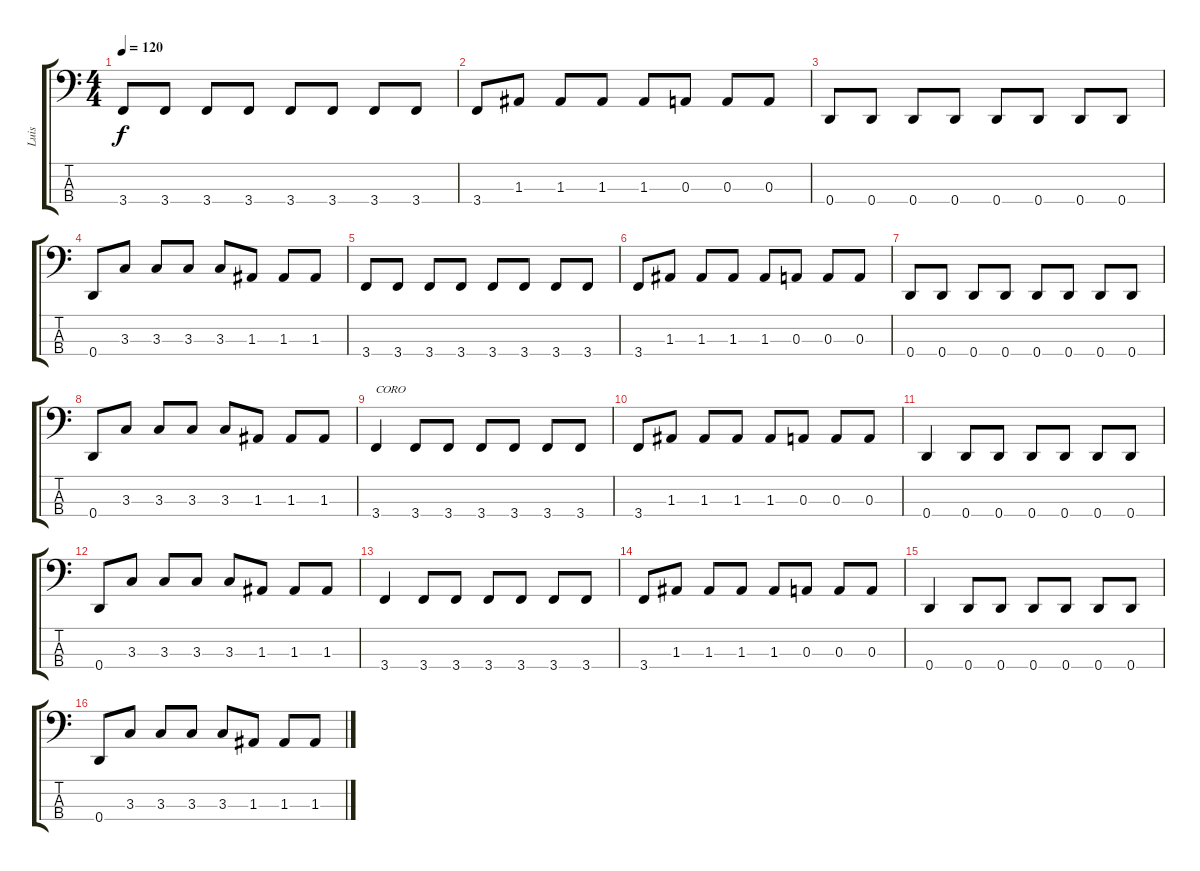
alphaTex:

\track ("Luis" "Luis") {instrument electricbassfinger}
\staff {score tabs}
\tuning (G2 D2 A1 D1) {hide}
\ts (4 4)
\tempo 120
\clef f4
\ks c
3.4.8{dy f} 3.4.8 3.4.8 3.4.8 3.4.8 3.4.8 3.4.8 3.4.8 |
3.4.8 1.3.8 1.3.8 1.3.8 1.3.8 0.3.8 0.3.8 0.3.8 |
0.4.8 0.4.8 0.4.8 0.4.8 0.4.8 0.4.8 0.4.8 0.4.8 |
0.4.8 3.3.8 3.3.8 3.3.8 3.3.8 1.3.8 1.3.8 1.3.8 |
3.4.8 3.4.8 3.4.8 3.4.8 3.4.8 3.4.8 3.4.8 3.4.8 |
3.4.8 1.3.8 1.3.8 1.3.8 1.3.8 0.3.8 0.3.8 0.3.8 |
0.4.8 0.4.8 0.4.8 0.4.8 0.4.8 0.4.8 0.4.8 0.4.8 |
0.4.8 3.3.8 3.3.8 3.3.8 3.3.8 1.3.8 1.3.8 1.3.8 |
3.4.4{txt "CORO"} 3.4.8 3.4.8 3.4.8 3.4.8 3.4.8 3.4.8 |
3.4.8 1.3.8 1.3.8 1.3.8 1.3.8 0.3.8 0.3.8 0.3.8 |
0.4.4 0.4.8 0.4.8 0.4.8 0.4.8 0.4.8 0.4.8 |
0.4.8 3.3.8 3.3.8 3.3.8 3.3.8 1.3.8 1.3.8 1.3.8 |
3.4.4 3.4.8 3.4.8 3.4.8 3.4.8 3.4.8 3.4.8 |
3.4.8 1.3.8 1.3.8 1.3.8 1.3.8 0.3.8 0.3.8 0.3.8 |
0.4.4 0.4.8 0.4.8 0.4.8 0.4.8 0.4.8 0.4.8 |
0.4.8 3.3.8 3.3.8 3.3.8 3.3.8 1.3.8 1.3.8 1.3.8
